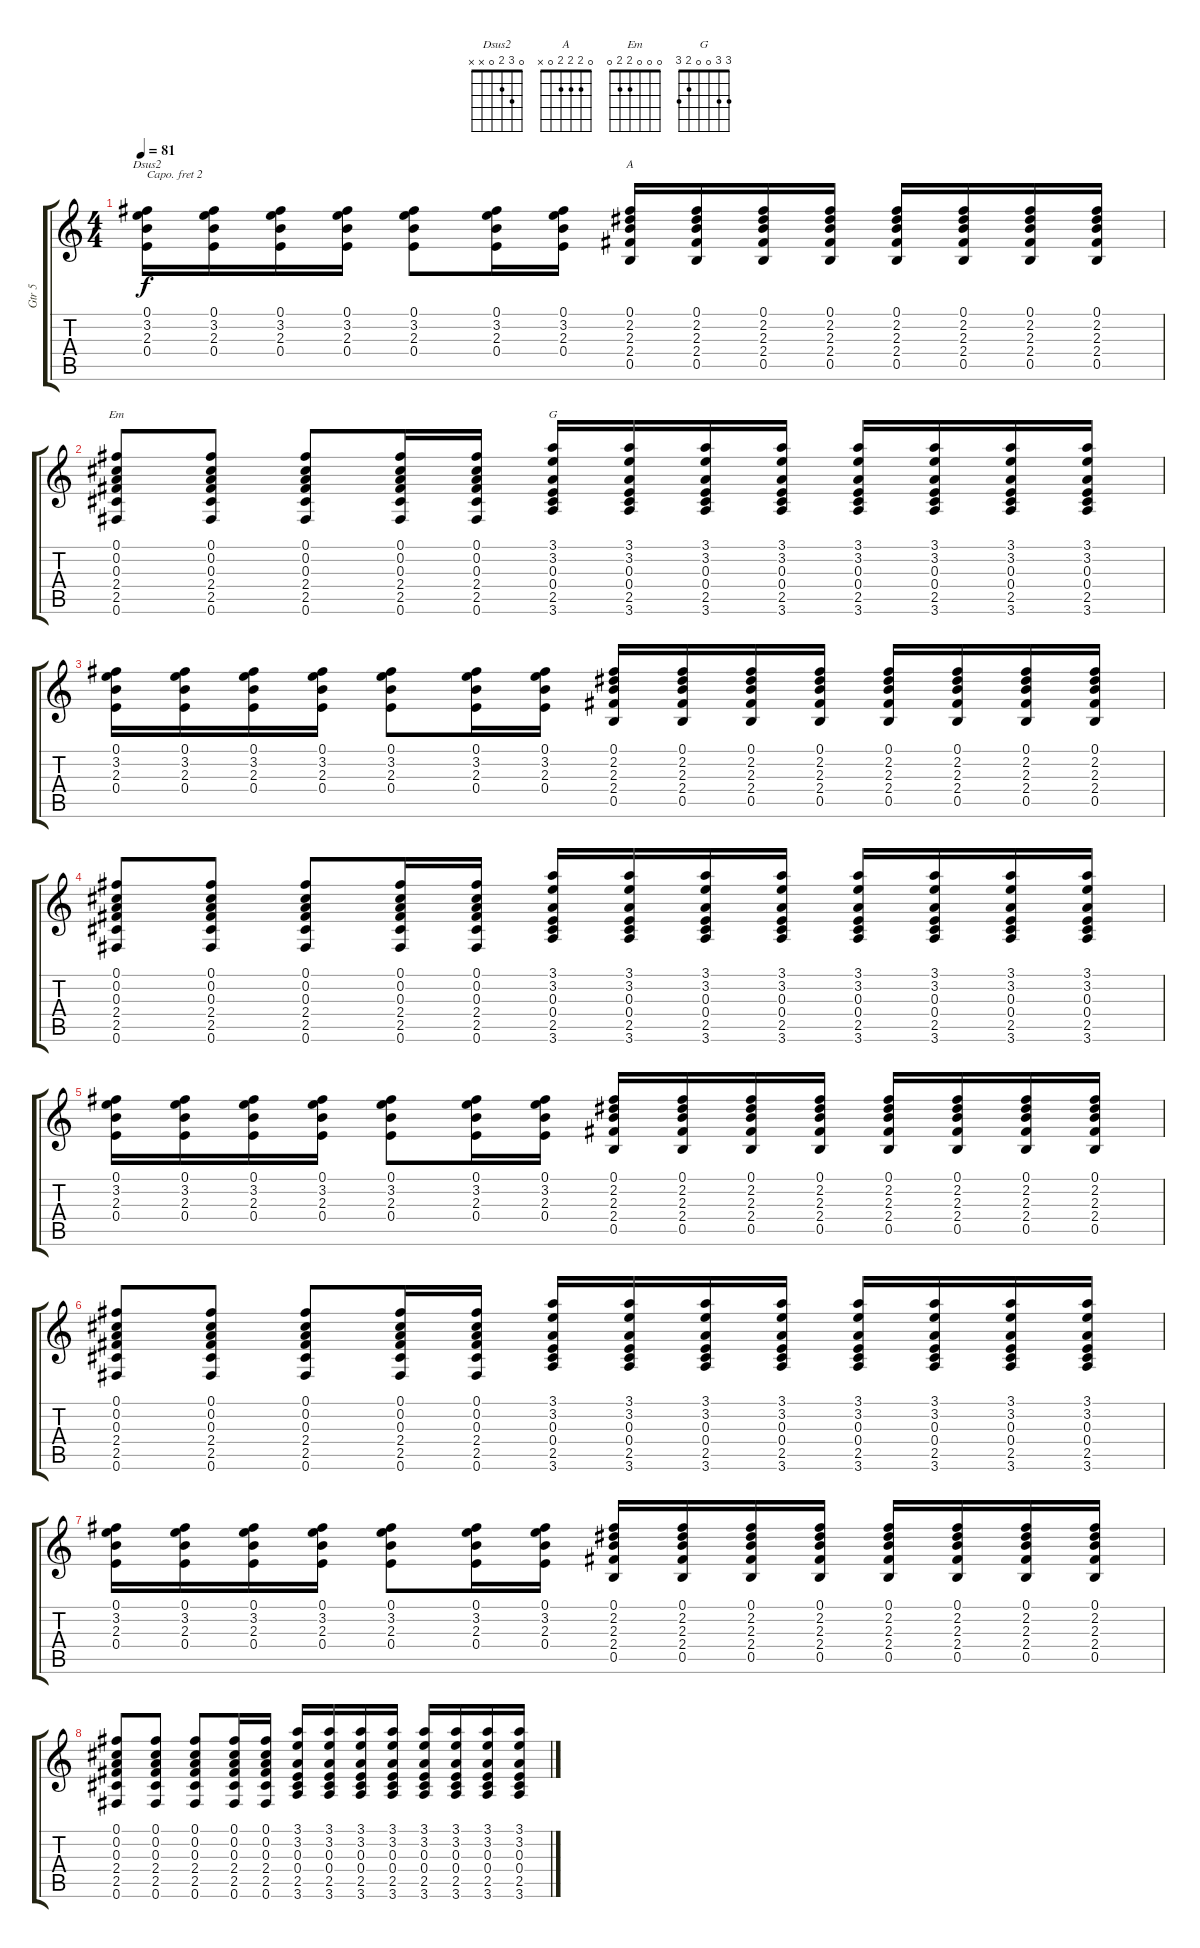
\track ("Gtr 5" "Gtr 5") {instrument distortionguitar}
\staff {score tabs}
\capo 2
\tuning (E4 B3 G3 D3 A2 E2) {hide}
\chord ("Dsus2" 0 3 2 0 x x)
\chord ("A" 0 2 2 2 0 x)
\chord ("Em" 0 0 0 2 2 0)
\chord ("G" 3 3 0 0 2 3)
\ts (4 4)
\tempo 81
\clef g2
\ks c
(0.1 3.2 2.3 0.4).16{ch "Dsus2" dy f} (0.1 3.2 2.3 0.4).16 (0.1 3.2 2.3 0.4).16 (0.1 3.2 2.3 0.4).16 (0.1 3.2 2.3 0.4).8 (0.1 3.2 2.3 0.4).16 (0.1 3.2 2.3 0.4).16 (0.1 2.2 2.3 2.4 0.5).16{ch "A"} (0.1 2.2 2.3 2.4 0.5).16 (0.1 2.2 2.3 2.4 0.5).16 (0.1 2.2 2.3 2.4 0.5).16 (0.1 2.2 2.3 2.4 0.5).16 (0.1 2.2 2.3 2.4 0.5).16 (0.1 2.2 2.3 2.4 0.5).16 (0.1 2.2 2.3 2.4 0.5).16 |
(0.1 0.2 0.3 2.4 2.5 0.6).8{ch "Em"} (0.1 0.2 0.3 2.4 2.5 0.6).8 (0.1 0.2 0.3 2.4 2.5 0.6).8 (0.1 0.2 0.3 2.4 2.5 0.6).16 (0.1 0.2 0.3 2.4 2.5 0.6).16 (3.1 3.2 0.3 0.4 2.5 3.6).16{ch "G"} (3.1 3.2 0.3 0.4 2.5 3.6).16 (3.1 3.2 0.3 0.4 2.5 3.6).16 (3.1 3.2 0.3 0.4 2.5 3.6).16 (3.1 3.2 0.3 0.4 2.5 3.6).16 (3.1 3.2 0.3 0.4 2.5 3.6).16 (3.1 3.2 0.3 0.4 2.5 3.6).16 (3.1 3.2 0.3 0.4 2.5 3.6).16 |
(0.1 3.2 2.3 0.4).16 (0.1 3.2 2.3 0.4).16 (0.1 3.2 2.3 0.4).16 (0.1 3.2 2.3 0.4).16 (0.1 3.2 2.3 0.4).8 (0.1 3.2 2.3 0.4).16 (0.1 3.2 2.3 0.4).16 (0.1 2.2 2.3 2.4 0.5).16 (0.1 2.2 2.3 2.4 0.5).16 (0.1 2.2 2.3 2.4 0.5).16 (0.1 2.2 2.3 2.4 0.5).16 (0.1 2.2 2.3 2.4 0.5).16 (0.1 2.2 2.3 2.4 0.5).16 (0.1 2.2 2.3 2.4 0.5).16 (0.1 2.2 2.3 2.4 0.5).16 |
(0.1 0.2 0.3 2.4 2.5 0.6).8 (0.1 0.2 0.3 2.4 2.5 0.6).8 (0.1 0.2 0.3 2.4 2.5 0.6).8 (0.1 0.2 0.3 2.4 2.5 0.6).16 (0.1 0.2 0.3 2.4 2.5 0.6).16 (3.1 3.2 0.3 0.4 2.5 3.6).16 (3.1 3.2 0.3 0.4 2.5 3.6).16 (3.1 3.2 0.3 0.4 2.5 3.6).16 (3.1 3.2 0.3 0.4 2.5 3.6).16 (3.1 3.2 0.3 0.4 2.5 3.6).16 (3.1 3.2 0.3 0.4 2.5 3.6).16 (3.1 3.2 0.3 0.4 2.5 3.6).16 (3.1 3.2 0.3 0.4 2.5 3.6).16 |
(0.1 3.2 2.3 0.4).16 (0.1 3.2 2.3 0.4).16 (0.1 3.2 2.3 0.4).16 (0.1 3.2 2.3 0.4).16 (0.1 3.2 2.3 0.4).8 (0.1 3.2 2.3 0.4).16 (0.1 3.2 2.3 0.4).16 (0.1 2.2 2.3 2.4 0.5).16 (0.1 2.2 2.3 2.4 0.5).16 (0.1 2.2 2.3 2.4 0.5).16 (0.1 2.2 2.3 2.4 0.5).16 (0.1 2.2 2.3 2.4 0.5).16 (0.1 2.2 2.3 2.4 0.5).16 (0.1 2.2 2.3 2.4 0.5).16 (0.1 2.2 2.3 2.4 0.5).16 |
(0.1 0.2 0.3 2.4 2.5 0.6).8 (0.1 0.2 0.3 2.4 2.5 0.6).8 (0.1 0.2 0.3 2.4 2.5 0.6).8 (0.1 0.2 0.3 2.4 2.5 0.6).16 (0.1 0.2 0.3 2.4 2.5 0.6).16 (3.1 3.2 0.3 0.4 2.5 3.6).16 (3.1 3.2 0.3 0.4 2.5 3.6).16 (3.1 3.2 0.3 0.4 2.5 3.6).16 (3.1 3.2 0.3 0.4 2.5 3.6).16 (3.1 3.2 0.3 0.4 2.5 3.6).16 (3.1 3.2 0.3 0.4 2.5 3.6).16 (3.1 3.2 0.3 0.4 2.5 3.6).16 (3.1 3.2 0.3 0.4 2.5 3.6).16 |
(0.1 3.2 2.3 0.4).16 (0.1 3.2 2.3 0.4).16 (0.1 3.2 2.3 0.4).16 (0.1 3.2 2.3 0.4).16 (0.1 3.2 2.3 0.4).8 (0.1 3.2 2.3 0.4).16 (0.1 3.2 2.3 0.4).16 (0.1 2.2 2.3 2.4 0.5).16 (0.1 2.2 2.3 2.4 0.5).16 (0.1 2.2 2.3 2.4 0.5).16 (0.1 2.2 2.3 2.4 0.5).16 (0.1 2.2 2.3 2.4 0.5).16 (0.1 2.2 2.3 2.4 0.5).16 (0.1 2.2 2.3 2.4 0.5).16 (0.1 2.2 2.3 2.4 0.5).16 |
(0.1 0.2 0.3 2.4 2.5 0.6).8 (0.1 0.2 0.3 2.4 2.5 0.6).8 (0.1 0.2 0.3 2.4 2.5 0.6).8 (0.1 0.2 0.3 2.4 2.5 0.6).16 (0.1 0.2 0.3 2.4 2.5 0.6).16 (3.1 3.2 0.3 0.4 2.5 3.6).16 (3.1 3.2 0.3 0.4 2.5 3.6).16 (3.1 3.2 0.3 0.4 2.5 3.6).16 (3.1 3.2 0.3 0.4 2.5 3.6).16 (3.1 3.2 0.3 0.4 2.5 3.6).16 (3.1 3.2 0.3 0.4 2.5 3.6).16 (3.1 3.2 0.3 0.4 2.5 3.6).16 (3.1 3.2 0.3 0.4 2.5 3.6).16
